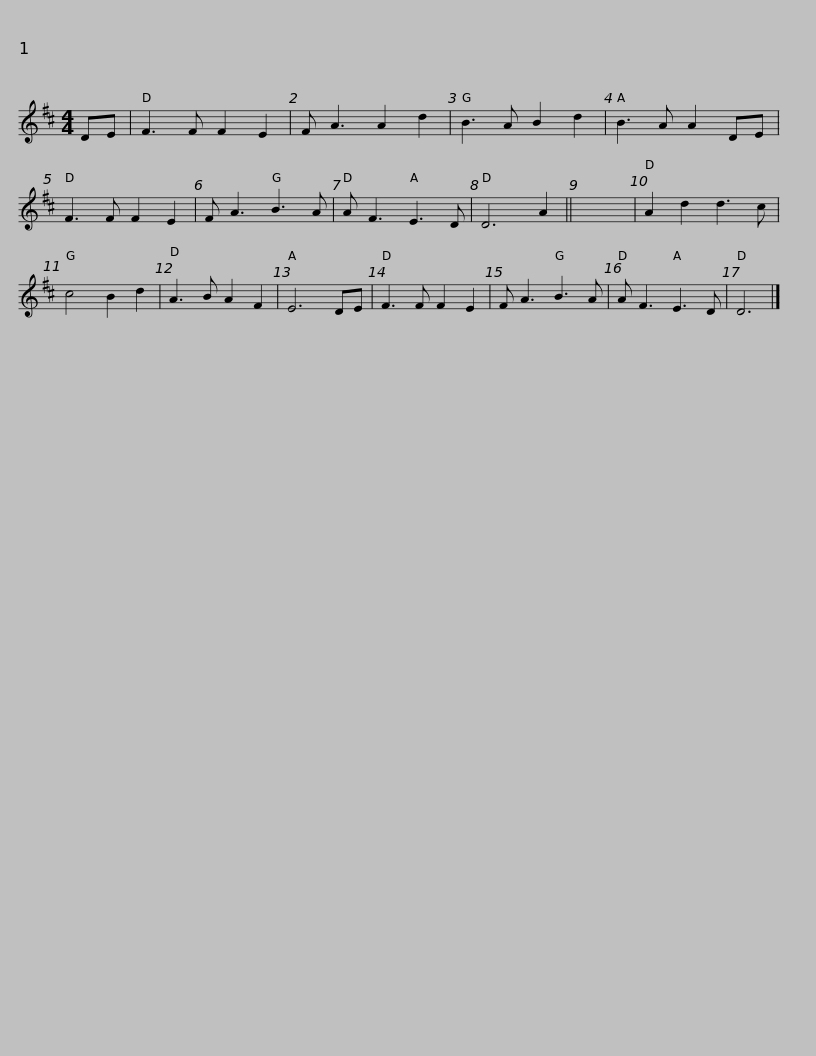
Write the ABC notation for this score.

X:1
L:1/8
M:4/4
I:linebreak $
K:D
V:1 treble
V:1
 DE | F3 F F2 E2 | F A3 A2 d2 | B3 A B2 d2 | B3 A A2 DE | %5
 F3 F F2 E2 | F A3 B3 A | A F3 E3 D |$ D6 A2 || x8 | %10
 A2 d2 d3 c | c4 B2 d2 | A3 B A2 F2 | E6 DE | F3 F F2 E2 | %15
 F A3 B3 A | A F3 E3 D | D6 |] %18
